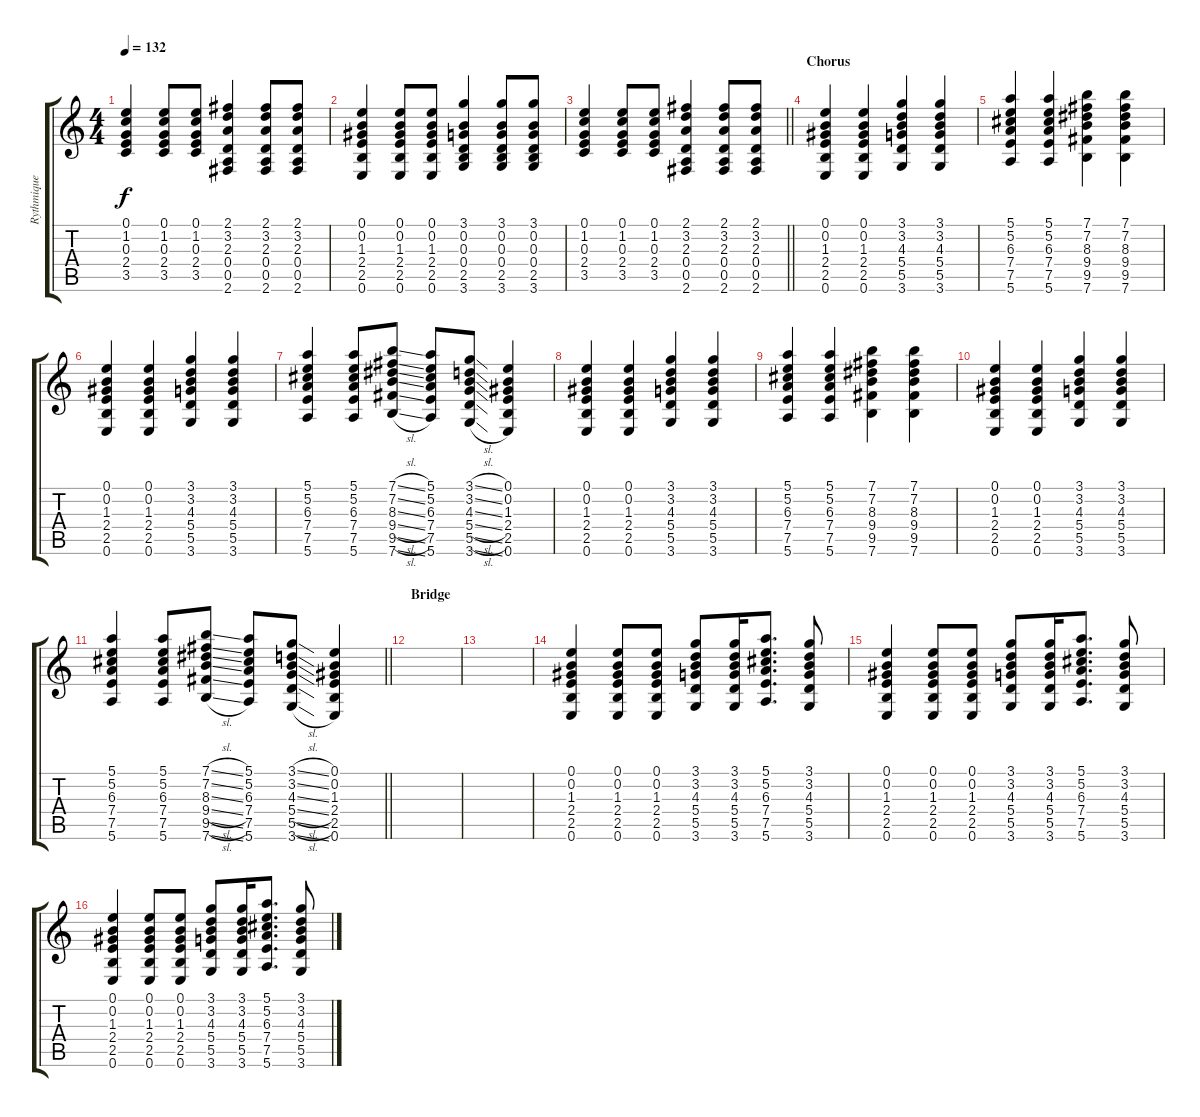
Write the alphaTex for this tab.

\track ("Rythmique" "Rythmique") {instrument electricguitarclean}
\staff {score tabs}
\tuning (E4 B3 G3 D3 A2 E2) {hide}
\ts (4 4)
\tempo 132
\clef g2
\ks c
(0.1 1.2 0.3 2.4 3.5).4{dy f} (0.1 1.2 0.3 2.4 3.5).8 (0.1 1.2 0.3 2.4 3.5).8 (2.1 3.2 2.3 0.4 0.5 2.6).4 (2.1 3.2 2.3 0.4 0.5 2.6).8 (2.1 3.2 2.3 0.4 0.5 2.6).8 |
(0.1 0.2 1.3 2.4 2.5 0.6).4 (0.1 0.2 1.3 2.4 2.5 0.6).8 (0.1 0.2 1.3 2.4 2.5 0.6).8 (3.1 0.2 0.3 0.4 2.5 3.6).4 (3.1 0.2 0.3 0.4 2.5 3.6).8 (3.1 0.2 0.3 0.4 2.5 3.6).8 |
\barLineRight lightlight
(0.1 1.2 0.3 2.4 3.5).4 (0.1 1.2 0.3 2.4 3.5).8 (0.1 1.2 0.3 2.4 3.5).8 (2.1 3.2 2.3 0.4 0.5 2.6).4 (2.1 3.2 2.3 0.4 0.5 2.6).8 (2.1 3.2 2.3 0.4 0.5 2.6).8 |
\section ("" "Chorus")
(0.1 0.2 1.3 2.4 2.5 0.6).4 (0.1 0.2 1.3 2.4 2.5 0.6).4 (3.1 3.2 4.3 5.4 5.5 3.6).4 (3.1 3.2 4.3 5.4 5.5 3.6).4 |
(5.1 5.2 6.3 7.4 7.5 5.6).4 (5.1 5.2 6.3 7.4 7.5 5.6).4 (7.1 7.2 8.3 9.4 9.5 7.6).4 (7.1 7.2 8.3 9.4 9.5 7.6).4 |
(0.1 0.2 1.3 2.4 2.5 0.6).4 (0.1 0.2 1.3 2.4 2.5 0.6).4 (3.1 3.2 4.3 5.4 5.5 3.6).4 (3.1 3.2 4.3 5.4 5.5 3.6).4 |
(5.1 5.2 6.3 7.4 7.5 5.6).4 (5.1 5.2 6.3 7.4 7.5 5.6).8 (7.1{sl} 7.2{sl} 8.3{sl} 9.4{sl} 9.5{sl} 7.6{sl}).8 (5.1 5.2 6.3 7.4 7.5 5.6).8 (3.1{sl} 3.2{sl} 4.3{sl} 5.4{sl} 5.5{sl} 3.6{sl}).8 (0.1 0.2 1.3 2.4 2.5 0.6).4 |
(0.1 0.2 1.3 2.4 2.5 0.6).4 (0.1 0.2 1.3 2.4 2.5 0.6).4 (3.1 3.2 4.3 5.4 5.5 3.6).4 (3.1 3.2 4.3 5.4 5.5 3.6).4 |
(5.1 5.2 6.3 7.4 7.5 5.6).4 (5.1 5.2 6.3 7.4 7.5 5.6).4 (7.1 7.2 8.3 9.4 9.5 7.6).4 (7.1 7.2 8.3 9.4 9.5 7.6).4 |
(0.1 0.2 1.3 2.4 2.5 0.6).4 (0.1 0.2 1.3 2.4 2.5 0.6).4 (3.1 3.2 4.3 5.4 5.5 3.6).4 (3.1 3.2 4.3 5.4 5.5 3.6).4 |
\barLineRight lightlight
(5.1 5.2 6.3 7.4 7.5 5.6).4 (5.1 5.2 6.3 7.4 7.5 5.6).8 (7.1{sl} 7.2{sl} 8.3{sl} 9.4{sl} 9.5{sl} 7.6{sl}).8 (5.1 5.2 6.3 7.4 7.5 5.6).8 (3.1{sl} 3.2{sl} 4.3{sl} 5.4{sl} 5.5{sl} 3.6{sl}).8 (0.1 0.2 1.3 2.4 2.5 0.6).4 |
\section ("" "Bridge")
|
|
(0.1 0.2 1.3 2.4 2.5 0.6).4 (0.1 0.2 1.3 2.4 2.5 0.6).8 (0.1 0.2 1.3 2.4 2.5 0.6).8 (3.1 3.2 4.3 5.4 5.5 3.6).8 (3.1 3.2 4.3 5.4 5.5 3.6).16 (5.1 5.2 6.3 7.4 7.5 5.6).8{d} (3.1 3.2 4.3 5.4 5.5 3.6).8 |
(0.1 0.2 1.3 2.4 2.5 0.6).4 (0.1 0.2 1.3 2.4 2.5 0.6).8 (0.1 0.2 1.3 2.4 2.5 0.6).8 (3.1 3.2 4.3 5.4 5.5 3.6).8 (3.1 3.2 4.3 5.4 5.5 3.6).16 (5.1 5.2 6.3 7.4 7.5 5.6).8{d} (3.1 3.2 4.3 5.4 5.5 3.6).8 |
(0.1 0.2 1.3 2.4 2.5 0.6).4 (0.1 0.2 1.3 2.4 2.5 0.6).8 (0.1 0.2 1.3 2.4 2.5 0.6).8 (3.1 3.2 4.3 5.4 5.5 3.6).8 (3.1 3.2 4.3 5.4 5.5 3.6).16 (5.1 5.2 6.3 7.4 7.5 5.6).8{d} (3.1 3.2 4.3 5.4 5.5 3.6).8
